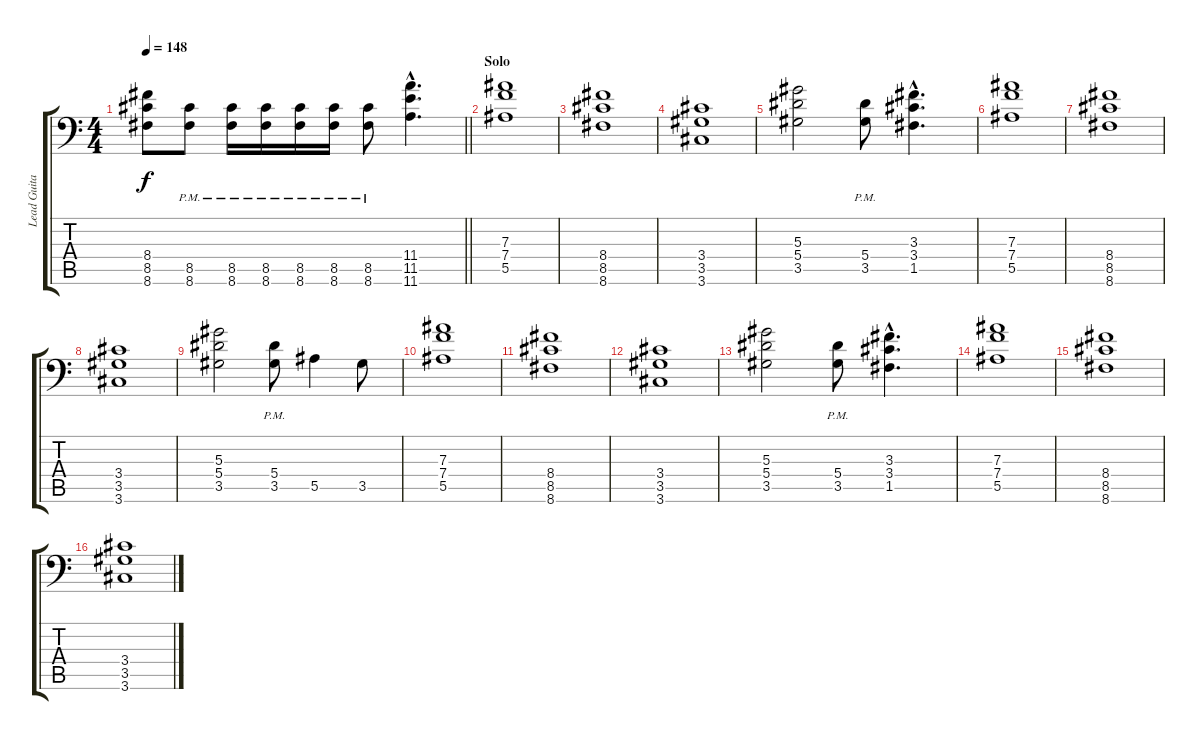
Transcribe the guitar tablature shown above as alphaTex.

\track ("Lead Guitar 2" "Lead Guita") {instrument distortionguitar}
\staff {score tabs}
\tuning (C4 G3 Eb3 Bb2 F2 Bb1) {hide}
\ts (4 4)
\tempo 148
\clef f4
\barLineRight lightlight
\ks c
(8.4 8.5 8.6).8{dy f} (8.5{pm} 8.6{pm}).8 (8.5{pm} 8.6{pm}).16 (8.5{pm} 8.6{pm}).16 (8.5{pm} 8.6{pm}).16 (8.5{pm} 8.6{pm}).16 (8.5{pm} 8.6{pm}).8 (11.4{hac} 11.5{hac} 11.6{hac}).4{d} |
\section ("" "Solo")
(7.3 7.4 5.5).1 |
(8.4 8.5 8.6).1 |
(3.4 3.5 3.6).1 |
(5.3 5.4 3.5).2 (5.4{pm} 3.5{pm}).8 (3.3{hac} 3.4{hac} 1.5{hac}).4{d} |
(7.3 7.4 5.5).1 |
(8.4 8.5 8.6).1 |
(3.4 3.5 3.6).1 |
(5.3 5.4 3.5).2 (5.4{pm} 3.5{pm}).8 5.5.4 3.5.8 |
(7.3 7.4 5.5).1 |
(8.4 8.5 8.6).1 |
(3.4 3.5 3.6).1 |
(5.3 5.4 3.5).2 (5.4{pm} 3.5{pm}).8 (3.3{hac} 3.4{hac} 1.5{hac}).4{d} |
(7.3 7.4 5.5).1 |
(8.4 8.5 8.6).1 |
(3.4 3.5 3.6).1
